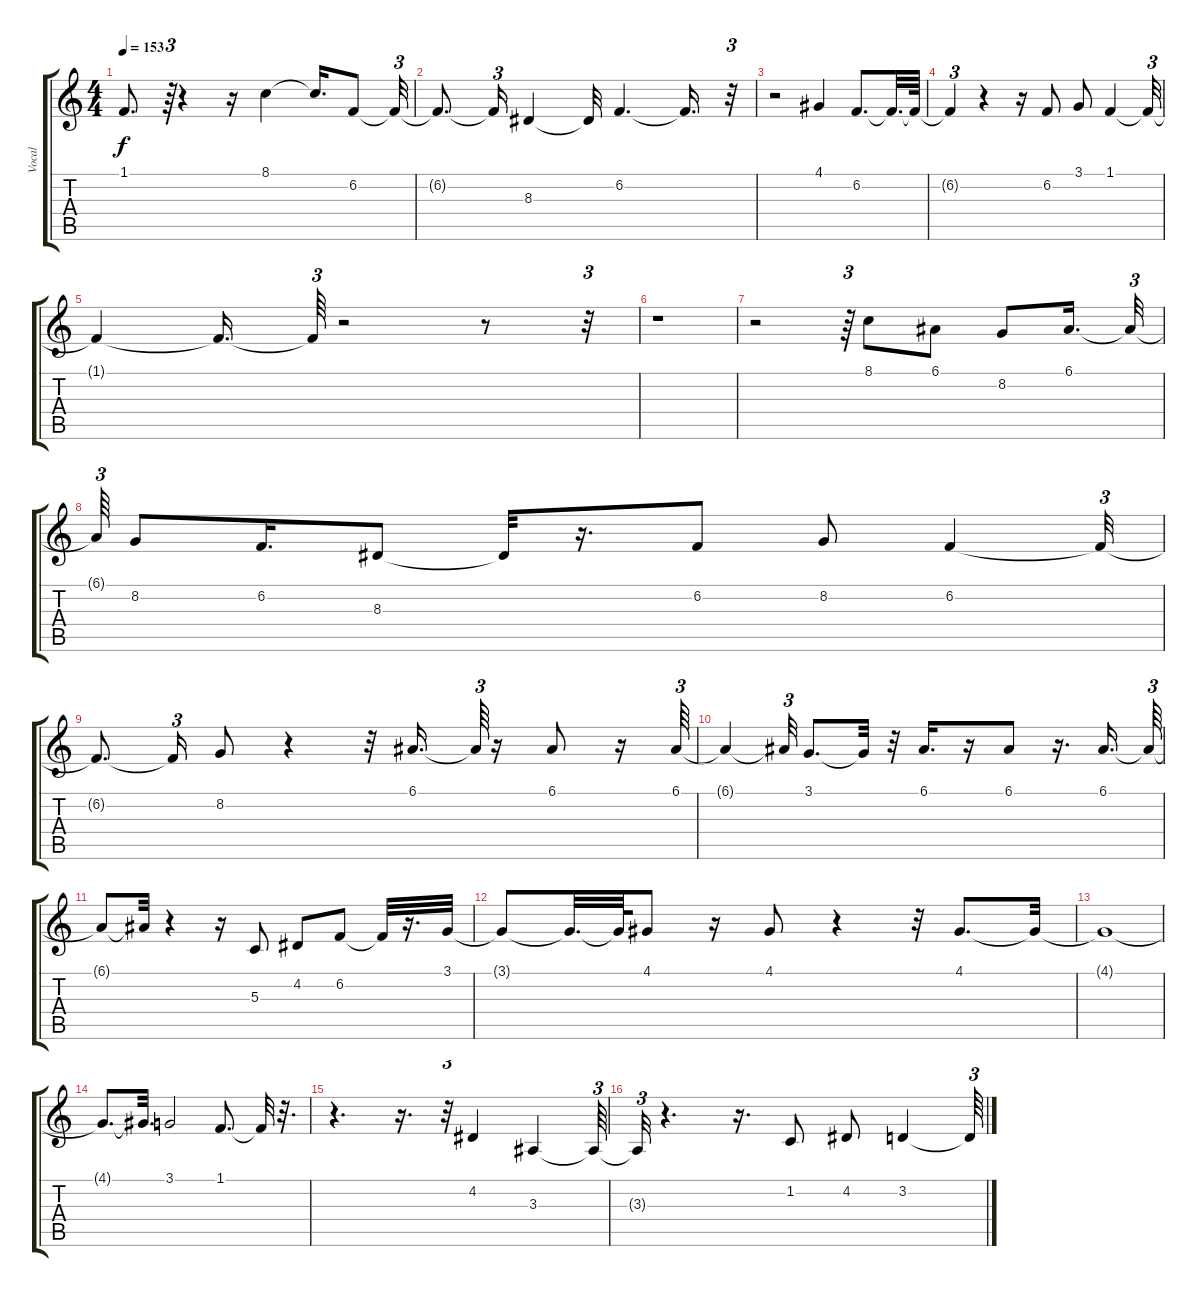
\track ("Vocal" "Vocal") {instrument altosax}
\staff {score tabs}
\tuning (E4 B3 G3 D3 A2 E2) {hide}
\ts (4 4)
\tempo 153
\clef g2
\ks c
1.1{t}.8{d dy f} r.64{tu (3 2)} r.4 r.16 8.1.4 8.1{t}.16{d} 6.2.8 6.2{t}.32{tu (3 2)} |
6.2{t}.8{d} 6.2{t}.16{tu (3 2)} 8.3.4 8.3{t}.32 6.2.4{d} 6.2{t}.16{d} r.32{tu (3 2)} |
r.2 4.1.4 6.2.8{d} 6.2{t}.32{d} 6.2{t}.64 |
6.2{t}.4{tu (3 2)} r.4 r.16 6.2.8 3.1.8 1.1.4 1.1{t}.32{tu (3 2)} |
1.1{t}.4 1.1{t}.16{d} 1.1{t}.64{tu (3 2)} r.2 r.8 r.32{tu (3 2)} |
r.1 |
r.2 r.64{tu (3 2)} 8.1.8 6.1.8 8.2.8 6.1.16{d} 6.1{t}.32{tu (3 2)} |
6.1{t}.64{tu (3 2)} 8.2.8 6.2.16{d} 8.3.8 8.3{t}.32 r.16{d} 6.2.8 8.2.8 6.2.4 6.2{t}.32{tu (3 2)} |
6.2{t}.8{d} 6.2{t}.16{tu (3 2)} 8.2.8 r.4 r.32 6.1.16{d} 6.1{t}.64{tu (3 2)} r.16 6.1.8 r.16 6.1.64{tu (3 2)} |
6.1{t}.4 6.1{t}.32{tu (3 2)} 3.1.8{d} 3.1{t}.32 r.32 6.1.16{d} r.16 6.1.8 r.16{d} 6.1.16{d} 6.1{t}.64{tu (3 2)} |
6.1{t}.8 6.1{t}.32 r.4 r.16 5.3.8 4.2.8 6.2.8 6.2{t}.32 r.16{d} 3.1.32 |
3.1{t}.8 3.1{t}.32{d} 3.1{t}.64 4.1.8 r.16 4.1.8 r.4 r.32 4.1.8{d} 4.1{t}.32 |
4.1{t}.1 |
4.1{t}.8{d} 4.1{t}.32{d} 3.1.2 1.1.8{d} 1.1{t}.32 r.32{d} |
r.4{d} r.16{d} r.32{tu (3 2)} 4.2.4 3.3.4 3.3{t}.64{tu (3 2)} |
3.3{t}.32{tu (3 2)} r.4{d} r.16{d} 1.2.8 4.2.8 3.2.4 3.2{t}.64{tu (3 2)}
